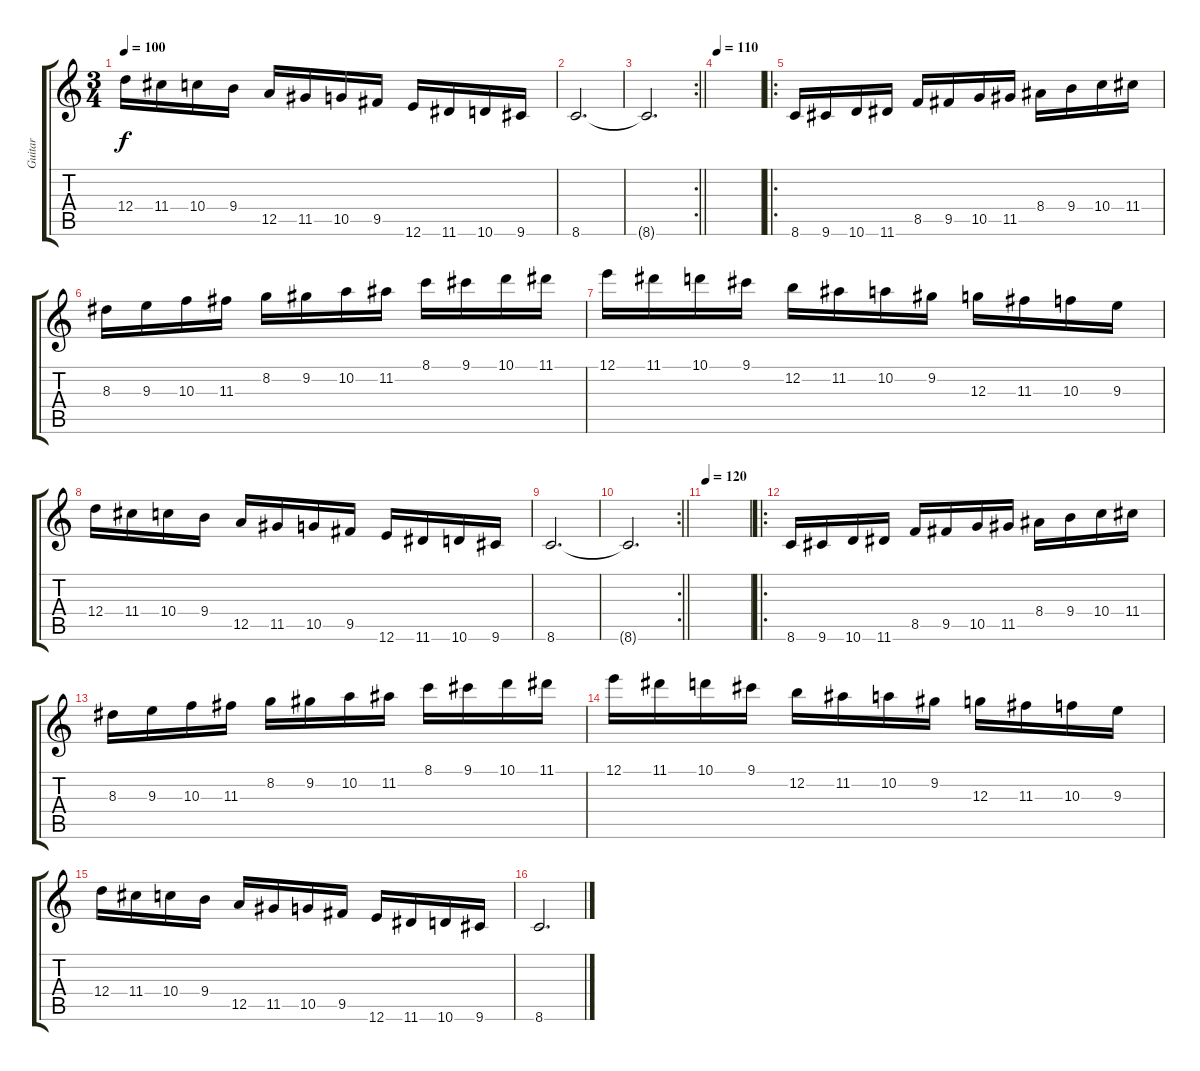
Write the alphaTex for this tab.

\track ("Guitar" "Guitar") {instrument acousticguitarsteel}
\staff {score tabs}
\tuning (E4 B3 G3 D3 A2 E2) {hide}
\ts (3 4)
\tempo 100
\clef g2
\ks c
12.4.16{dy f} 11.4.16 10.4.16 9.4.16 12.5.16 11.5.16 10.5.16 9.5.16 12.6.16 11.6.16 10.6.16 9.6.16 |
8.6.2{d} |
\rc 2
\barLineRight lightlight
8.6{t}.2{d} |
\tempo 110
|
\ro
8.6.16 9.6.16 10.6.16 11.6.16 8.5.16 9.5.16 10.5.16 11.5.16 8.4.16 9.4.16 10.4.16 11.4.16 |
8.3.16 9.3.16 10.3.16 11.3.16 8.2.16 9.2.16 10.2.16 11.2.16 8.1.16 9.1.16 10.1.16 11.1.16 |
12.1.16 11.1.16 10.1.16 9.1.16 12.2.16 11.2.16 10.2.16 9.2.16 12.3.16 11.3.16 10.3.16 9.3.16 |
12.4.16 11.4.16 10.4.16 9.4.16 12.5.16 11.5.16 10.5.16 9.5.16 12.6.16 11.6.16 10.6.16 9.6.16 |
8.6.2{d} |
\rc 2
\barLineRight lightlight
8.6{t}.2{d} |
\tempo 120
|
\ro
8.6.16 9.6.16 10.6.16 11.6.16 8.5.16 9.5.16 10.5.16 11.5.16 8.4.16 9.4.16 10.4.16 11.4.16 |
8.3.16 9.3.16 10.3.16 11.3.16 8.2.16 9.2.16 10.2.16 11.2.16 8.1.16 9.1.16 10.1.16 11.1.16 |
12.1.16 11.1.16 10.1.16 9.1.16 12.2.16 11.2.16 10.2.16 9.2.16 12.3.16 11.3.16 10.3.16 9.3.16 |
12.4.16 11.4.16 10.4.16 9.4.16 12.5.16 11.5.16 10.5.16 9.5.16 12.6.16 11.6.16 10.6.16 9.6.16 |
8.6.2{d}
